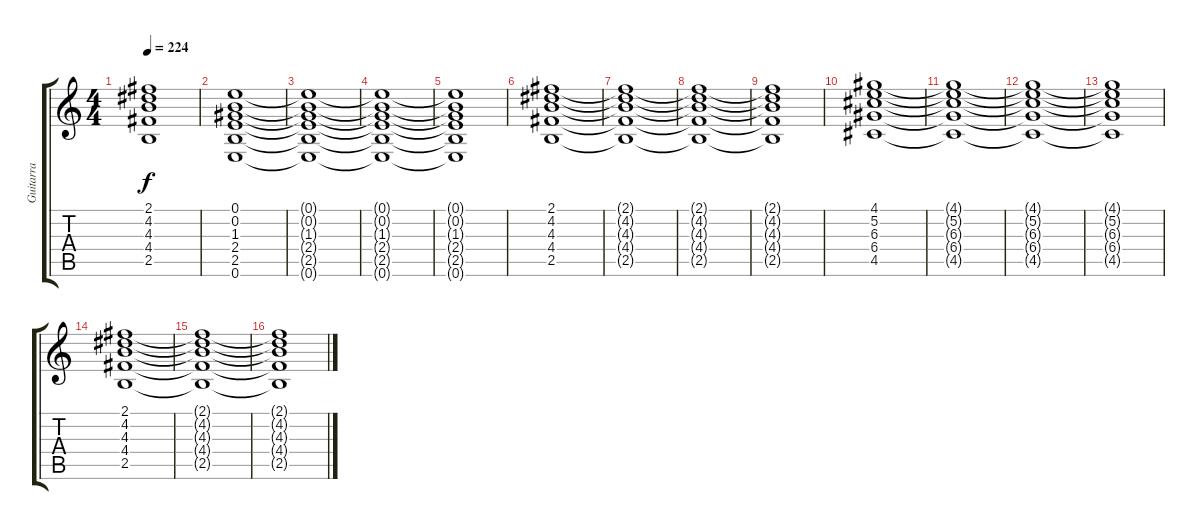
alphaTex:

\track ("Guitarra" "Guitarra") {instrument overdrivenguitar}
\staff {score tabs}
\tuning (E4 B3 G3 D3 A2 E2) {hide}
\ts (4 4)
\tempo 224
\clef g2
\ks c
(2.1{t} 4.2{t} 4.3{t} 4.4{t} 2.5{t}).1{dy f} |
(0.1 0.2 1.3 2.4 2.5 0.6).1 |
(0.1{t} 0.2{t} 1.3{t} 2.4{t} 2.5{t} 0.6{t}).1 |
(0.1{t} 0.2{t} 1.3{t} 2.4{t} 2.5{t} 0.6{t}).1 |
(0.1{t} 0.2{t} 1.3{t} 2.4{t} 2.5{t} 0.6{t}).1 |
(2.1 4.2 4.3 4.4 2.5).1 |
(2.1{t} 4.2{t} 4.3{t} 4.4{t} 2.5{t}).1 |
(2.1{t} 4.2{t} 4.3{t} 4.4{t} 2.5{t}).1 |
(2.1{t} 4.2{t} 4.3{t} 4.4{t} 2.5{t}).1 |
(4.1 5.2 6.3 6.4 4.5).1 |
(4.1{t} 5.2{t} 6.3{t} 6.4{t} 4.5{t}).1 |
(4.1{t} 5.2{t} 6.3{t} 6.4{t} 4.5{t}).1 |
(4.1{t} 5.2{t} 6.3{t} 6.4{t} 4.5{t}).1 |
(2.1 4.2 4.3 4.4 2.5).1 |
(2.1{t} 4.2{t} 4.3{t} 4.4{t} 2.5{t}).1 |
(2.1{t} 4.2{t} 4.3{t} 4.4{t} 2.5{t}).1
